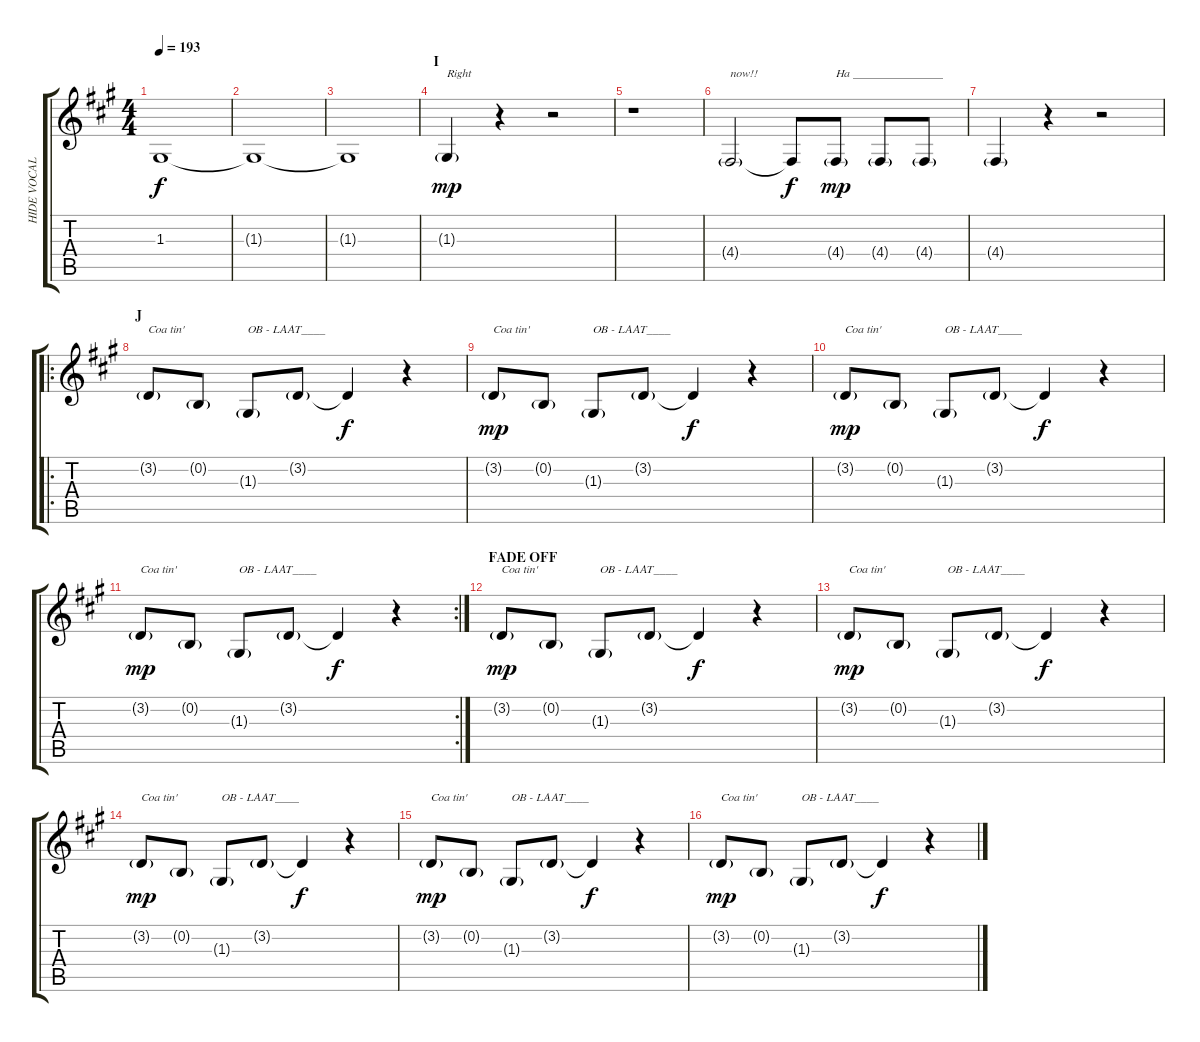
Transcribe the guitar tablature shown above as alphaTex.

\track ("HIDE VOCAL" "HIDE VOCAL") {instrument oboe}
\staff {score tabs}
\tuning (E4 B3 G3 D3 A2 E2) {hide}
\ts (4 4)
\tempo 193
\clef g2
\ks a
1.3{t}.1{dy f} |
1.3{t}.1 |
1.3{t}.1 |
\section ("" "I")
1.3{g}.4{txt "Right" dy mp} r.4 r.2 |
r.1 |
4.4{g}.2{txt "now!!"} 4.4{t}.8{dy f} 4.4{g}.8{txt "Ha _______________" dy mp} 4.4{g}.8 4.4{g}.8 |
4.4{g}.4 r.4 r.2 |
\ro
\section ("" "J")
3.2{g}.8{txt "Coa tin'"} 0.2{g}.8 1.3{g}.8{txt "OB - LAAT____"} 3.2{g}.8 3.2{t}.4{dy f} r.4 |
3.2{g}.8{txt "Coa tin'" dy mp} 0.2{g}.8 1.3{g}.8{txt "OB - LAAT____"} 3.2{g}.8 3.2{t}.4{dy f} r.4 |
3.2{g}.8{txt "Coa tin'" dy mp} 0.2{g}.8 1.3{g}.8{txt "OB - LAAT____"} 3.2{g}.8 3.2{t}.4{dy f} r.4 |
\rc 2
3.2{g}.8{txt "Coa tin'" dy mp} 0.2{g}.8 1.3{g}.8{txt "OB - LAAT____"} 3.2{g}.8 3.2{t}.4{dy f} r.4 |
\section ("" "FADE OFF")
3.2{g}.8{txt "Coa tin'" dy mp volume 12} 0.2{g}.8 1.3{g}.8{txt "OB - LAAT____"} 3.2{g}.8 3.2{t}.4{dy f} r.4 |
3.2{g}.8{txt "Coa tin'" dy mp volume 11} 0.2{g}.8 1.3{g}.8{txt "OB - LAAT____"} 3.2{g}.8 3.2{t}.4{dy f} r.4 |
3.2{g}.8{txt "Coa tin'" dy mp volume 10} 0.2{g}.8 1.3{g}.8{txt "OB - LAAT____"} 3.2{g}.8 3.2{t}.4{dy f} r.4 |
3.2{g}.8{txt "Coa tin'" dy mp volume 9} 0.2{g}.8 1.3{g}.8{txt "OB - LAAT____"} 3.2{g}.8 3.2{t}.4{dy f} r.4 |
3.2{g}.8{txt "Coa tin'" dy mp volume 8} 0.2{g}.8 1.3{g}.8{txt "OB - LAAT____"} 3.2{g}.8 3.2{t}.4{dy f} r.4
